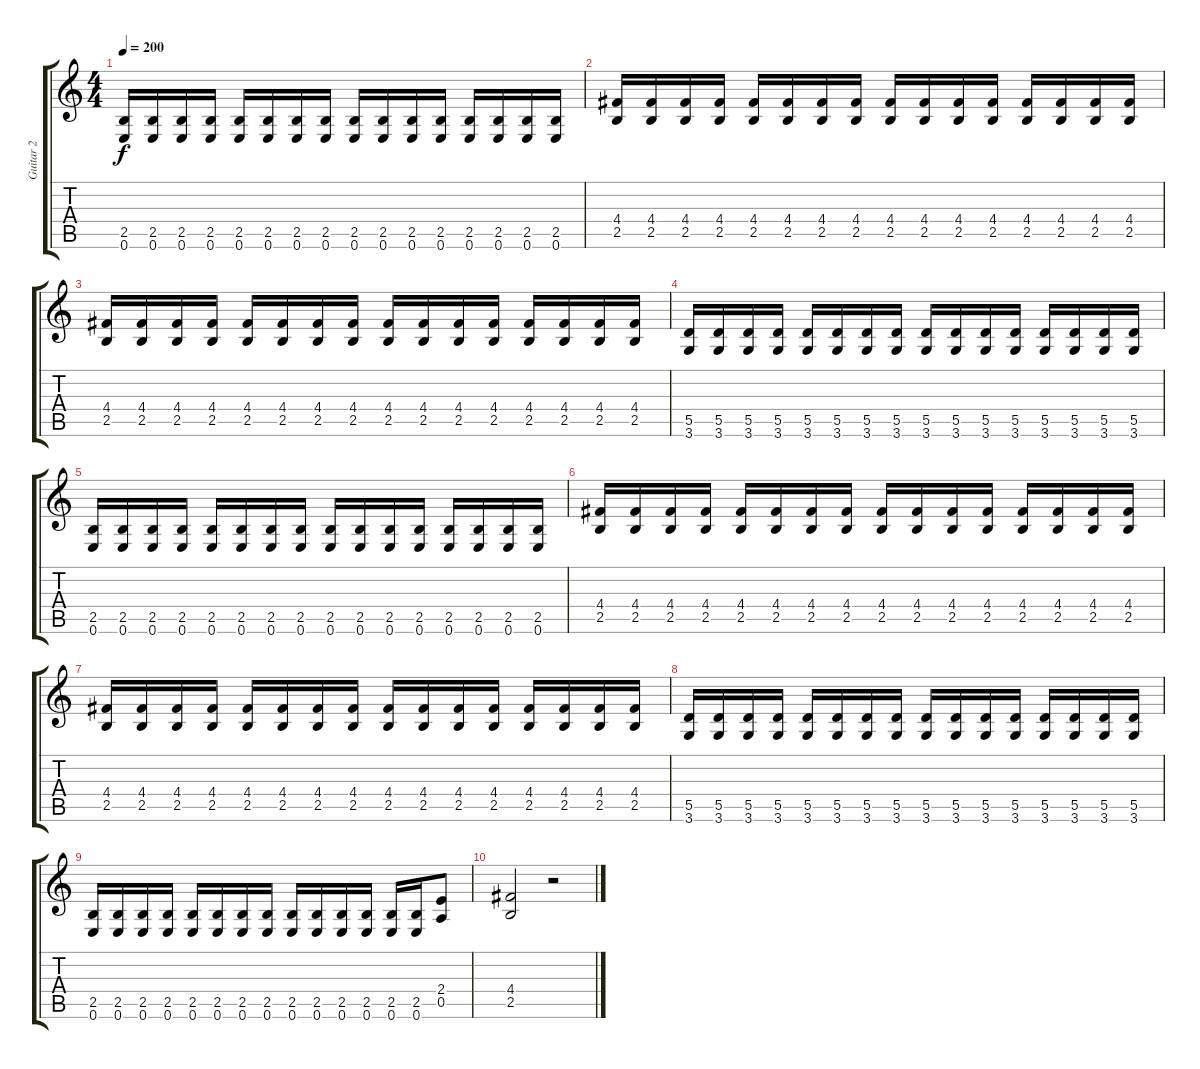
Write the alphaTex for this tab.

\track ("Guitar 2" "Guitar 2") {instrument distortionguitar}
\staff {score tabs}
\tuning (E4 B3 G3 D3 A2 E2) {hide}
\ts (4 4)
\tempo 200
\clef g2
\ks c
(2.5 0.6).16{dy f} (2.5 0.6).16 (2.5 0.6).16 (2.5 0.6).16 (2.5 0.6).16 (2.5 0.6).16 (2.5 0.6).16 (2.5 0.6).16 (2.5 0.6).16 (2.5 0.6).16 (2.5 0.6).16 (2.5 0.6).16 (2.5 0.6).16 (2.5 0.6).16 (2.5 0.6).16 (2.5 0.6).16 |
(4.4 2.5).16 (4.4 2.5).16 (4.4 2.5).16 (4.4 2.5).16 (4.4 2.5).16 (4.4 2.5).16 (4.4 2.5).16 (4.4 2.5).16 (4.4 2.5).16 (4.4 2.5).16 (4.4 2.5).16 (4.4 2.5).16 (4.4 2.5).16 (4.4 2.5).16 (4.4 2.5).16 (4.4 2.5).16 |
(4.4 2.5).16 (4.4 2.5).16 (4.4 2.5).16 (4.4 2.5).16 (4.4 2.5).16 (4.4 2.5).16 (4.4 2.5).16 (4.4 2.5).16 (4.4 2.5).16 (4.4 2.5).16 (4.4 2.5).16 (4.4 2.5).16 (4.4 2.5).16 (4.4 2.5).16 (4.4 2.5).16 (4.4 2.5).16 |
(5.5 3.6).16 (5.5 3.6).16 (5.5 3.6).16 (5.5 3.6).16 (5.5 3.6).16 (5.5 3.6).16 (5.5 3.6).16 (5.5 3.6).16 (5.5 3.6).16 (5.5 3.6).16 (5.5 3.6).16 (5.5 3.6).16 (5.5 3.6).16 (5.5 3.6).16 (5.5 3.6).16 (5.5 3.6).16 |
(2.5 0.6).16 (2.5 0.6).16 (2.5 0.6).16 (2.5 0.6).16 (2.5 0.6).16 (2.5 0.6).16 (2.5 0.6).16 (2.5 0.6).16 (2.5 0.6).16 (2.5 0.6).16 (2.5 0.6).16 (2.5 0.6).16 (2.5 0.6).16 (2.5 0.6).16 (2.5 0.6).16 (2.5 0.6).16 |
(4.4 2.5).16 (4.4 2.5).16 (4.4 2.5).16 (4.4 2.5).16 (4.4 2.5).16 (4.4 2.5).16 (4.4 2.5).16 (4.4 2.5).16 (4.4 2.5).16 (4.4 2.5).16 (4.4 2.5).16 (4.4 2.5).16 (4.4 2.5).16 (4.4 2.5).16 (4.4 2.5).16 (4.4 2.5).16 |
(4.4 2.5).16 (4.4 2.5).16 (4.4 2.5).16 (4.4 2.5).16 (4.4 2.5).16 (4.4 2.5).16 (4.4 2.5).16 (4.4 2.5).16 (4.4 2.5).16 (4.4 2.5).16 (4.4 2.5).16 (4.4 2.5).16 (4.4 2.5).16 (4.4 2.5).16 (4.4 2.5).16 (4.4 2.5).16 |
(5.5 3.6).16 (5.5 3.6).16 (5.5 3.6).16 (5.5 3.6).16 (5.5 3.6).16 (5.5 3.6).16 (5.5 3.6).16 (5.5 3.6).16 (5.5 3.6).16 (5.5 3.6).16 (5.5 3.6).16 (5.5 3.6).16 (5.5 3.6).16 (5.5 3.6).16 (5.5 3.6).16 (5.5 3.6).16 |
(2.5 0.6).16 (2.5 0.6).16 (2.5 0.6).16 (2.5 0.6).16 (2.5 0.6).16 (2.5 0.6).16 (2.5 0.6).16 (2.5 0.6).16 (2.5 0.6).16 (2.5 0.6).16 (2.5 0.6).16 (2.5 0.6).16 (2.5 0.6).16 (2.5 0.6).16 (2.4 0.5).8 |
(4.4 2.5).2 r.2
